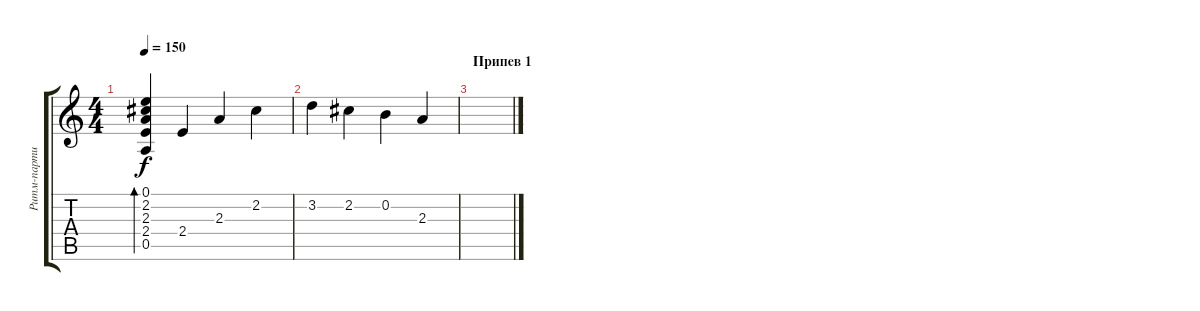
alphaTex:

\track ("Ритм-партия" "Ритм-парти") {instrument acousticguitarsteel}
\staff {score tabs}
\tuning (E4 B3 G3 D3 A2 D2) {hide}
\ts (4 4)
\tempo 150
\clef g2
\ks c
(0.1 2.2 2.3 2.4 0.5).4{bd 60 dy f} 2.4.4 2.3.4 2.2.4 |
3.2.4 2.2.4 0.2.4 2.3.4 |
\section ("" "Припев 1")
